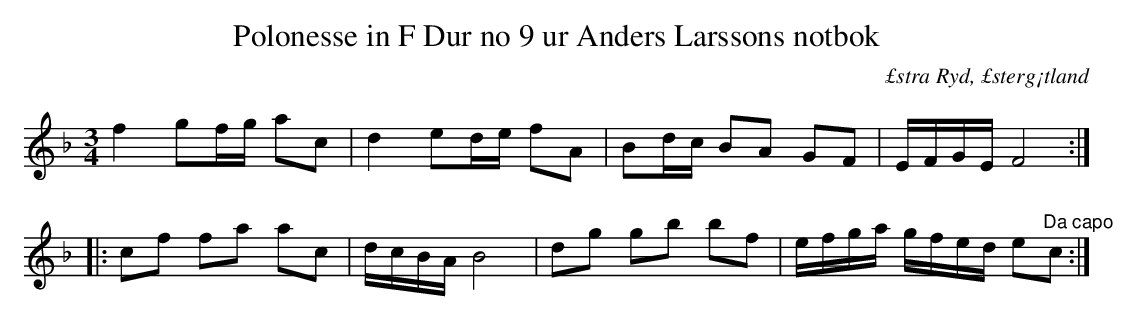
X:1
T: Polonesse in F Dur no 9 ur Anders Larssons notbok
O: £stra Ryd, £sterg¡tland
M: 3/4
L: 1/16
K: Dm
f4 g2fg a2c2 | d4 e2de f2A2 | B2dc B2A2 G2F2 | EFGE F8 ::
c2f2 f2a2 a2c2 | dcBA B8 | d2g2 g2b2 b2f2 | efga gfed e2"^Da capo"c2 :|
